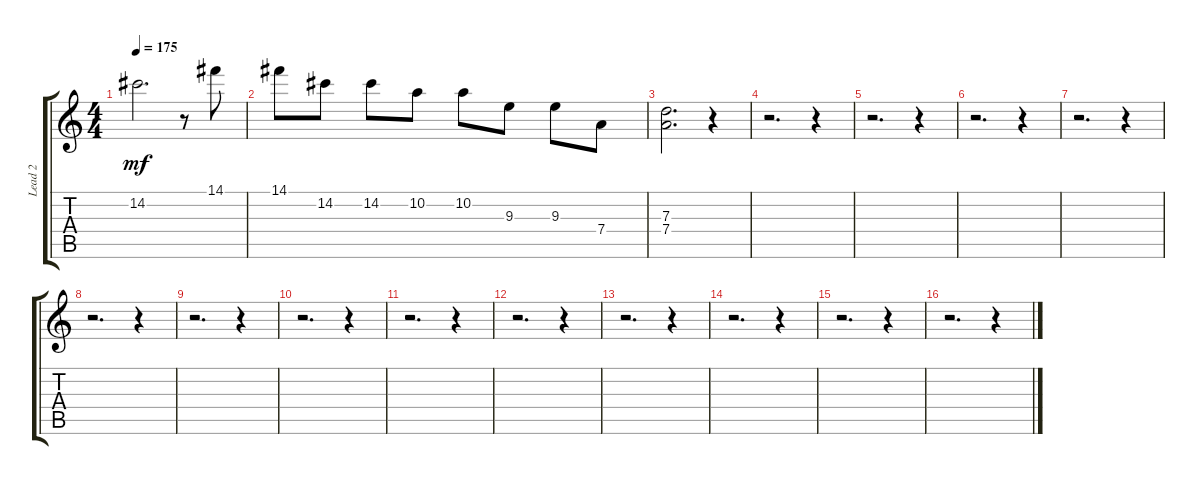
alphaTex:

\track ("Lead 2" "Lead 2") {instrument overdrivenguitar}
\staff {score tabs}
\tuning (E4 B3 G3 D3 A2 E2) {hide}
\ts (4 4)
\tempo 175
\clef g2
\ks c
14.2.2{d dy mf} r.8 14.1.8 |
14.1.8 14.2.8 14.2.8 10.2.8 10.2.8 9.3.8 9.3.8 7.4.8 |
(7.3 7.4).2{d} r.4 |
r.2{d} r.4 |
r.2{d} r.4 |
r.2{d} r.4 |
r.2{d} r.4 |
r.2{d} r.4 |
r.2{d} r.4 |
r.2{d} r.4 |
r.2{d} r.4 |
r.2{d} r.4 |
r.2{d} r.4 |
r.2{d} r.4 |
r.2{d} r.4 |
r.2{d} r.4
